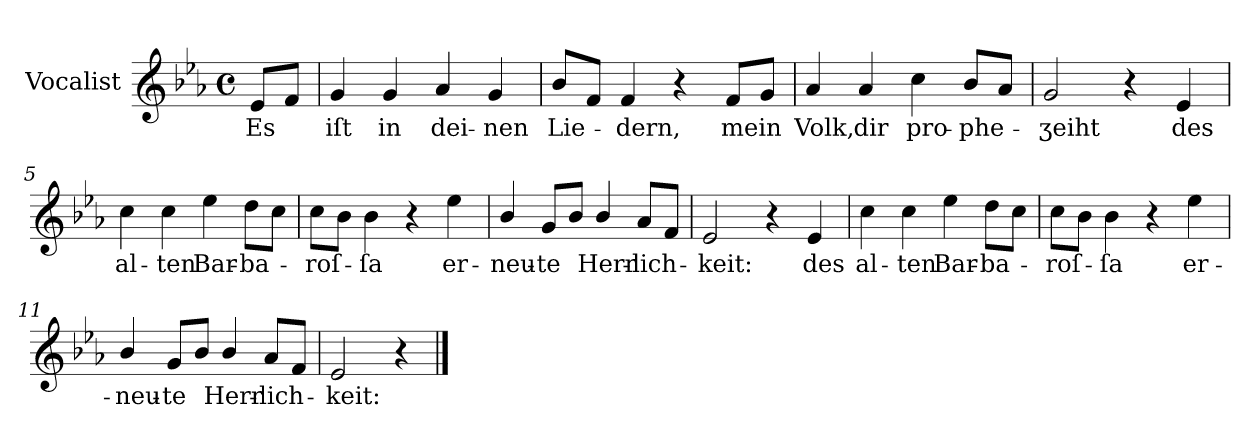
**kern	**text
*part1	*part1
*staff1	*staff1
*I"Vocalist	*
*clefG2	*
*k[b-e-a-]	*
*M4/4	*
*met(c)	*
=	=
8e-L	Es
8fJ	.
=1	=1
4g	iſt
4g	in
4a-	dei-
4g	-nen
=2	=2
8b-L	Lie-
8fJ	.
4f	-dern,
4r	.
8fL	mein
8gJ	.
=3	=3
4a-	Volk,
4a-	dir
4cc	pro-
8b-L	-phe-
8a-J	.
=4	=4
2g	-ʒeiht
4r	.
4e-	des
=5	=5
4cc	al-
4cc	-ten
4ee-	Bar-
8ddL	-ba-
8ccJ	.
=6	=6
8ccL	-roſ-
8b-J	.
4b-	-ſa
4r	.
4ee-	er-
=7	=7
4b-/	-neu-
8gL	-te
8b-J	.
4b-/	Herr-
8a-L	-lich-
8fJ	.
=8	=8
2e-	-keit:
4r	.
4e-	des
=9	=9
4cc	al-
4cc	-ten
4ee-	Bar-
8ddL	-ba-
8ccJ	.
=10	=10
8ccL	-roſ-
8b-J	.
4b-	-ſa
4r	.
4ee-	er-
=11	=11
4b-/	-neu-
8gL	-te
8b-J	.
4b-/	Herr-
8a-L	-lich-
8fJ	.
=12	=12
2e-	-keit:
4r	.
==	==
*-	*-
